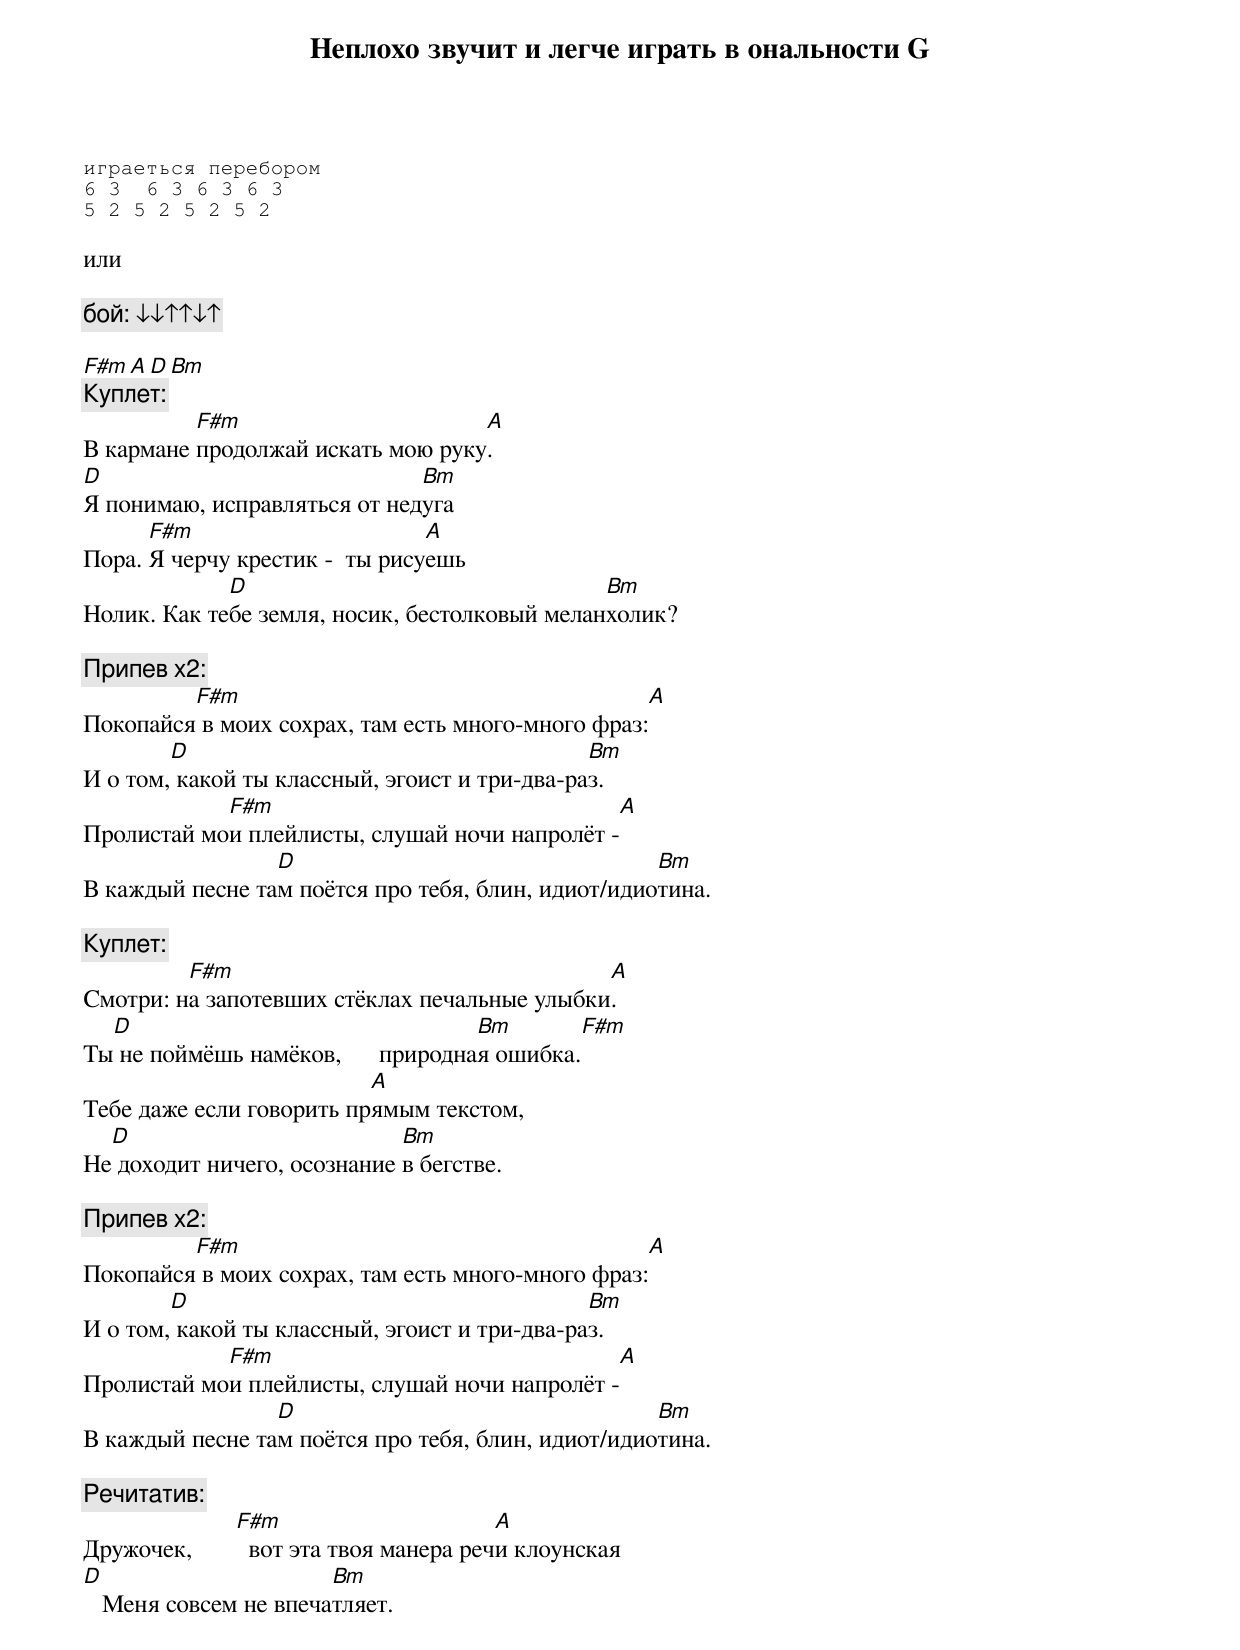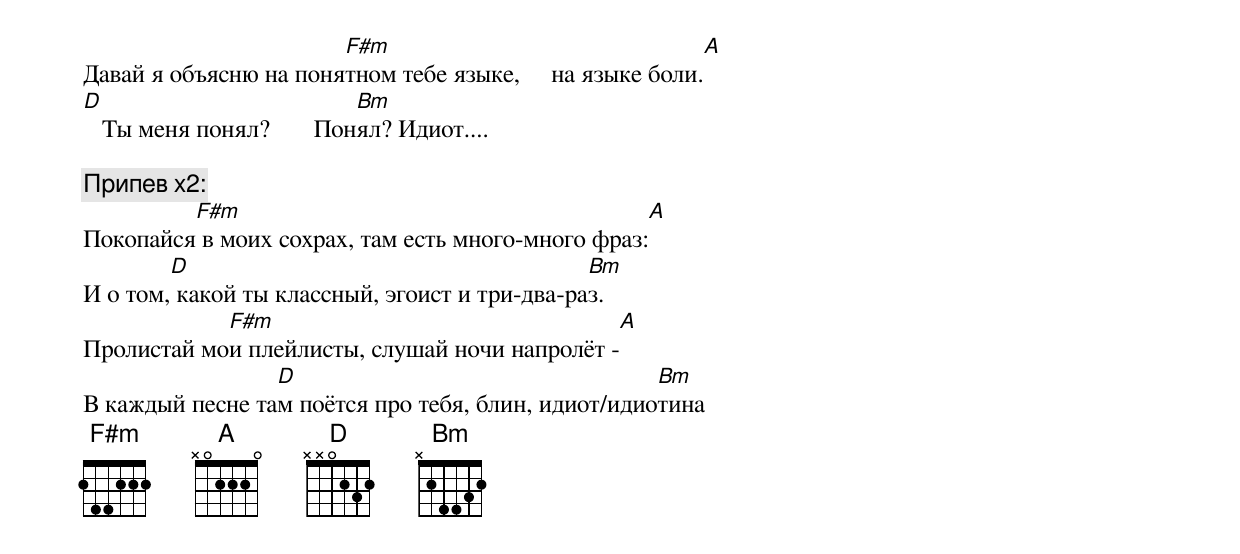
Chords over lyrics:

Неплохо звучит и легче играть в ональности G

играеться перебором
6 3  6 3 6 3 6 3
5 2 5 2 5 2 5 2

или

[бой:] ↓↓↑↑↓↑

F#m A D Bm
[Куплет:]
          F#m                      A
В кармане продолжай искать мою руку.
D                             Bm
Я понимаю, исправляться от недуга
      F#m                       A
Пора. Я черчу крестик -  ты рисуешь
             D                                 Bm
Нолик. Как тебе земля, носик, бестолковый меланхолик?

[Припев x2:]
         F#m                                         A
Покопайся в моих сохрах, там есть много-много фраз:
        D                                      Bm
И о том, какой ты классный, эгоист и три-два-раз.
            F#m                                    A
Пролистай мои плейлисты, слушай ночи напролёт -
                 D                                  Bm
В каждый песне там поётся про тебя, блин, идиот/идиотина.

[Куплет:]
         F#m                                  A
Смотри: на запотевших стёклах печальные улыбки.
  D                                 Bm                          F#m
Ты не поймёшь намёков,      природная ошибка.
                          A
Тебе даже если говорить прямым текстом,
  D                          Bm
Не доходит ничего, осознание в бегстве.

[Припев x2:]
         F#m                                         A
Покопайся в моих сохрах, там есть много-много фраз:
        D                                      Bm
И о том, какой ты классный, эгоист и три-два-раз.
            F#m                                    A
Пролистай мои плейлисты, слушай ночи напролёт -
                 D                                  Bm
В каждый песне там поётся про тебя, блин, идиот/идиотина.

[Речитатив:]
                F#m                      A
Дружочек,         вот эта твоя манера речи клоунская
D                      Bm
   Меня совсем не впечатляет.
                       F#m                                   A
Давай я объясню на понятном тебе языке,     на языке боли.
D                          Bm
   Ты меня понял?       Понял? Идиот....

[Припев x2:]
         F#m                                         A
Покопайся в моих сохрах, там есть много-много фраз:
        D                                      Bm
И о том, какой ты классный, эгоист и три-два-раз.
            F#m                                    A
Пролистай мои плейлисты, слушай ночи напролёт -
                 D                                  Bm
В каждый песне там поётся про тебя, блин, идиот/идиотина
